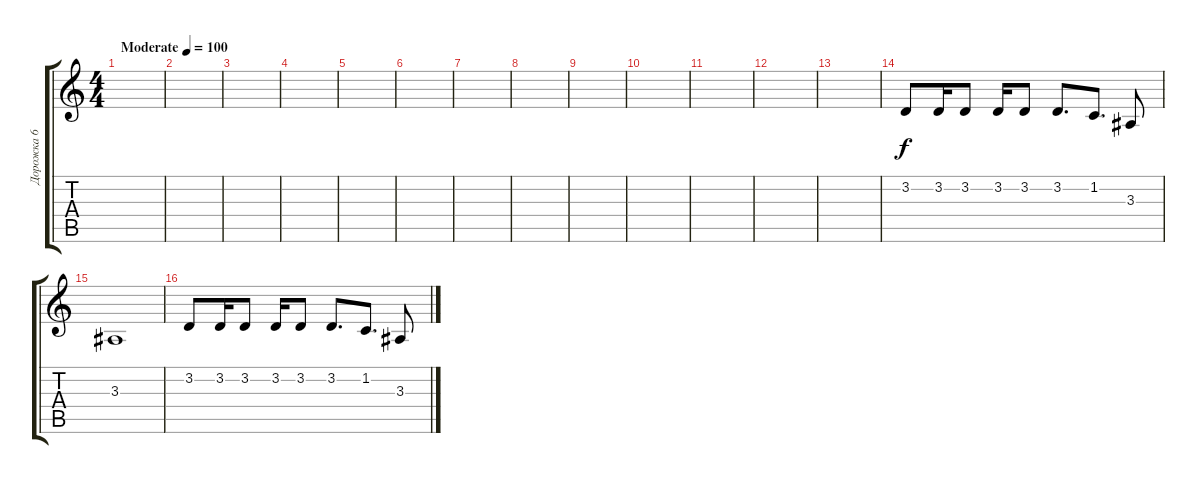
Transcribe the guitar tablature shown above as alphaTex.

\track ("Дорожка 6" "Дорожка 6") {instrument fx5brightness}
\staff {score tabs}
\tuning (E4 B3 G3 D3 A2 E2) {hide}
\ts (4 4)
\tempo (100 "Moderate")
\clef g2
\ks c
|
|
|
|
|
|
|
|
|
|
|
|
|
3.2.8 3.2.16 3.2.8 3.2.16 3.2.8 3.2.8{d} 1.2.8{d} 3.3.8 |
3.3.1 |
3.2.8 3.2.16 3.2.8 3.2.16 3.2.8 3.2.8{d} 1.2.8{d} 3.3{ss}.8
